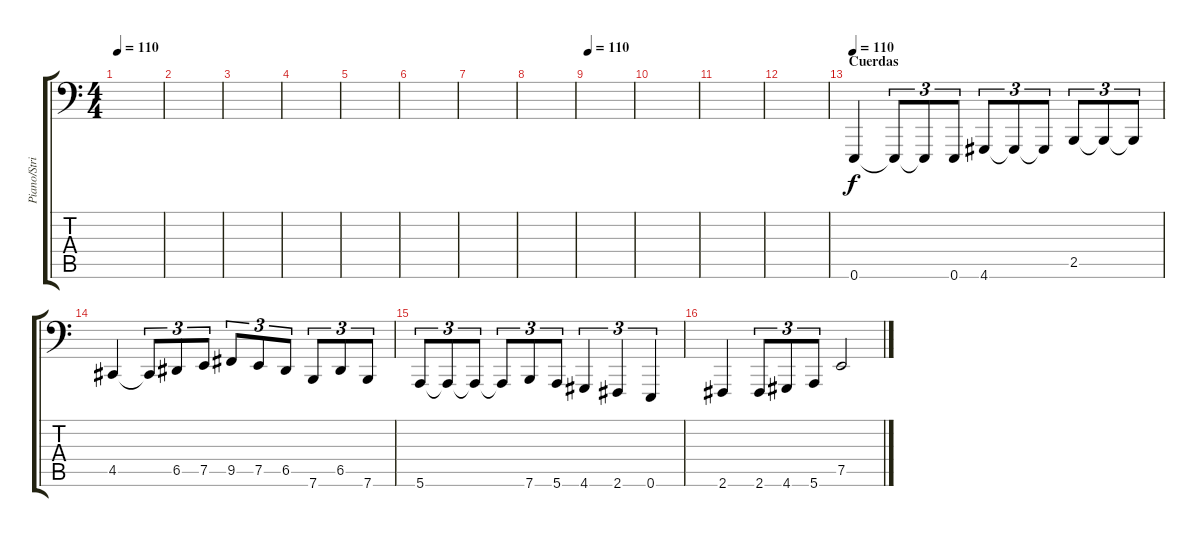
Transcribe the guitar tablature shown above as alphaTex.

\track ("Piano/Strings" "Piano/Stri") {instrument acousticgrandpiano}
\staff {score tabs}
\tuning (E3 B2 G2 D2 A1 E1) {hide}
\ts (4 4)
\tempo 110
\clef f4
\ks c
|
|
|
|
|
|
|
|
\tempo 110
|
|
|
|
\section ("" "Cuerdas")
\tempo 110
0.6.4{volume 16 instrument stringensemble1} 0.6{t}.8{tu (3 2)} 0.6{t}.8{tu (3 2)} 0.6.8{tu (3 2)} 4.6.8{tu (3 2)} 4.6{t}.8{tu (3 2)} 4.6{t}.8{tu (3 2)} 2.5.8{tu (3 2)} 2.5{t}.8{tu (3 2)} 2.5{t}.8{tu (3 2)} |
4.5.4 4.5{t}.8{tu (3 2)} 6.5.8{tu (3 2)} 7.5.8{tu (3 2)} 9.5.8{tu (3 2)} 7.5.8{tu (3 2)} 6.5.8{tu (3 2)} 7.6.8{tu (3 2)} 6.5.8{tu (3 2)} 7.6.8{tu (3 2)} |
5.6.8{tu (3 2)} 5.6{t}.8{tu (3 2)} 5.6{t}.8{tu (3 2)} 5.6{t}.8{tu (3 2)} 7.6.8{tu (3 2)} 5.6.8{tu (3 2)} 4.6.4{tu (3 2)} 2.6.4{tu (3 2)} 0.6.4{tu (3 2)} |
2.6.4 2.6.8{tu (3 2)} 4.6.8{tu (3 2)} 5.6.8{tu (3 2)} 7.5.2
